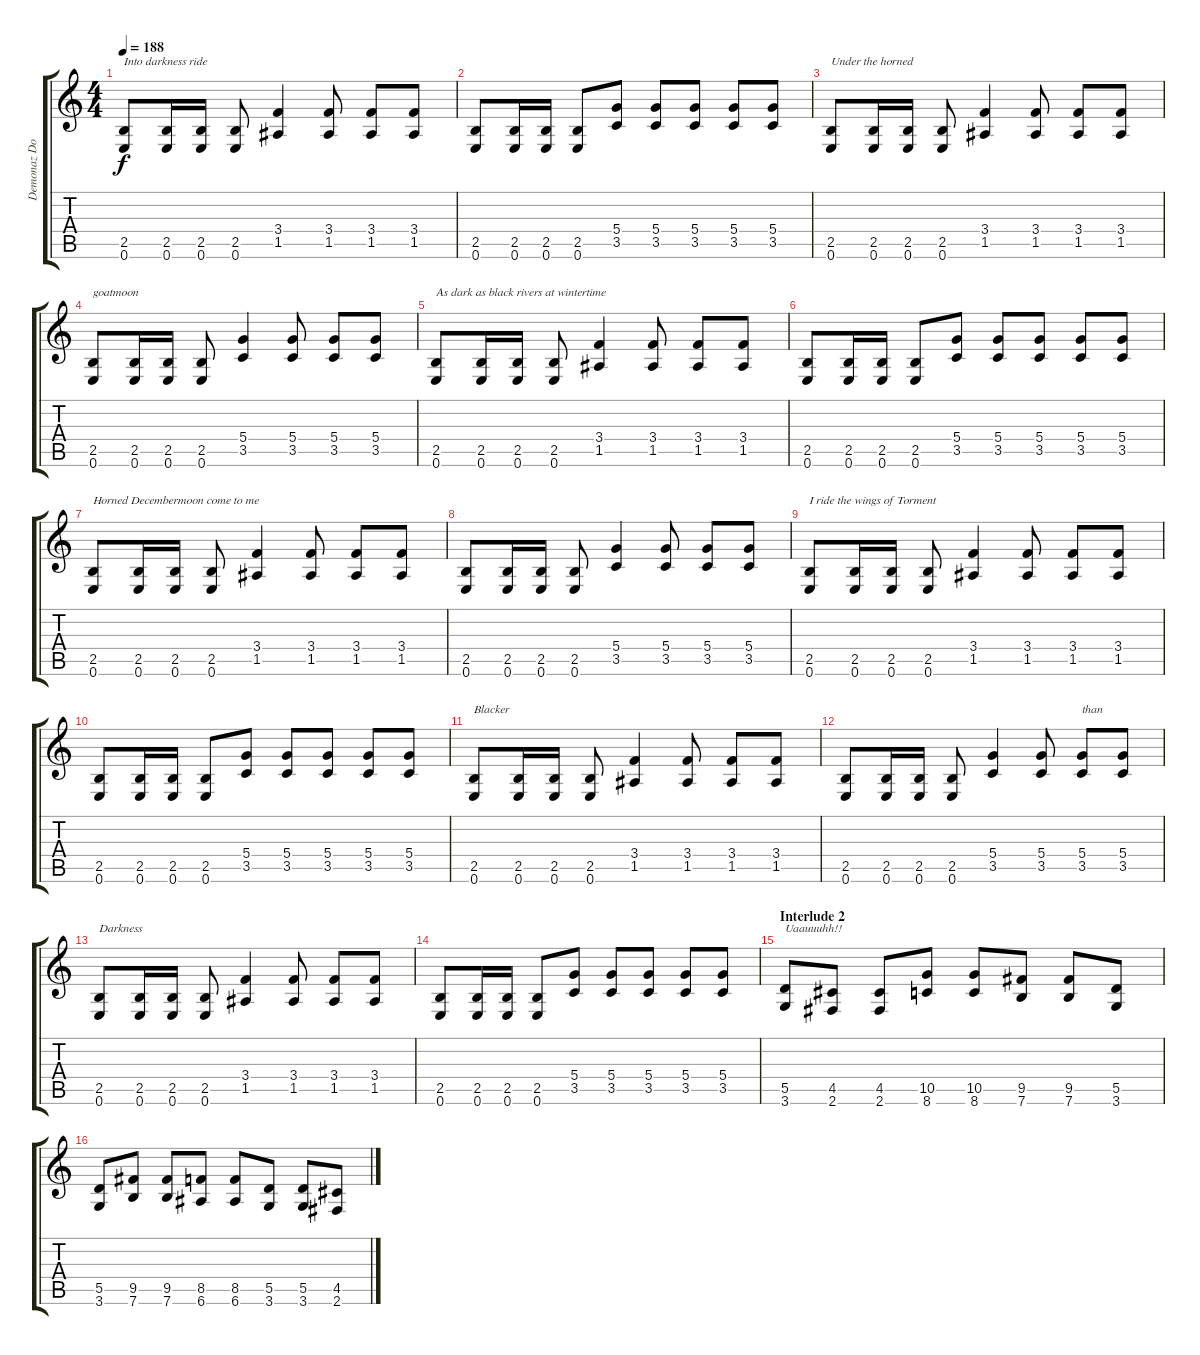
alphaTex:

\track ("Demonaz Doom Occulta" "Demonaz Do") {instrument distortionguitar}
\staff {score tabs}
\tuning (E4 B3 G3 D3 A2 E2) {hide}
\ts (4 4)
\tempo 188
\clef g2
\ks c
(2.5 0.6).8{txt "Into darkness ride" dy f} (2.5 0.6).16 (2.5 0.6).16 (2.5 0.6).8 (3.4 1.5).4 (3.4 1.5).8 (3.4 1.5).8 (3.4 1.5).8 |
(2.5 0.6).8 (2.5 0.6).16 (2.5 0.6).16 (2.5 0.6).8 (5.4 3.5).8 (5.4 3.5).8 (5.4 3.5).8 (5.4 3.5).8 (5.4 3.5).8 |
(2.5 0.6).8{txt "Under the horned "} (2.5 0.6).16 (2.5 0.6).16 (2.5 0.6).8 (3.4 1.5).4 (3.4 1.5).8 (3.4 1.5).8 (3.4 1.5).8 |
(2.5 0.6).8{txt "goatmoon"} (2.5 0.6).16 (2.5 0.6).16 (2.5 0.6).8 (5.4 3.5).4 (5.4 3.5).8 (5.4 3.5).8 (5.4 3.5).8 |
(2.5 0.6).8{txt "As dark as black rivers at wintertime"} (2.5 0.6).16 (2.5 0.6).16 (2.5 0.6).8 (3.4 1.5).4 (3.4 1.5).8 (3.4 1.5).8 (3.4 1.5).8 |
(2.5 0.6).8 (2.5 0.6).16 (2.5 0.6).16 (2.5 0.6).8 (5.4 3.5).8 (5.4 3.5).8 (5.4 3.5).8 (5.4 3.5).8 (5.4 3.5).8 |
(2.5 0.6).8{txt "Horned Decembermoon come to me"} (2.5 0.6).16 (2.5 0.6).16 (2.5 0.6).8 (3.4 1.5).4 (3.4 1.5).8 (3.4 1.5).8 (3.4 1.5).8 |
(2.5 0.6).8 (2.5 0.6).16 (2.5 0.6).16 (2.5 0.6).8 (5.4 3.5).4 (5.4 3.5).8 (5.4 3.5).8 (5.4 3.5).8 |
(2.5 0.6).8{txt "I ride the wings of Torment"} (2.5 0.6).16 (2.5 0.6).16 (2.5 0.6).8 (3.4 1.5).4 (3.4 1.5).8 (3.4 1.5).8 (3.4 1.5).8 |
(2.5 0.6).8 (2.5 0.6).16 (2.5 0.6).16 (2.5 0.6).8 (5.4 3.5).8 (5.4 3.5).8 (5.4 3.5).8 (5.4 3.5).8 (5.4 3.5).8 |
(2.5 0.6).8{txt "Blacker "} (2.5 0.6).16 (2.5 0.6).16 (2.5 0.6).8 (3.4 1.5).4 (3.4 1.5).8 (3.4 1.5).8 (3.4 1.5).8 |
(2.5 0.6).8 (2.5 0.6).16 (2.5 0.6).16 (2.5 0.6).8 (5.4 3.5).4 (5.4 3.5).8 (5.4 3.5).8{txt "than "} (5.4 3.5).8 |
(2.5 0.6).8{txt "Darkness"} (2.5 0.6).16 (2.5 0.6).16 (2.5 0.6).8 (3.4 1.5).4 (3.4 1.5).8 (3.4 1.5).8 (3.4 1.5).8 |
(2.5 0.6).8 (2.5 0.6).16 (2.5 0.6).16 (2.5 0.6).8 (5.4 3.5).8 (5.4 3.5).8 (5.4 3.5).8 (5.4 3.5).8 (5.4 3.5).8 |
\section ("" "Interlude 2")
(5.5 3.6).8{txt "Uaauuuhh!!"} (4.5 2.6).8 (4.5 2.6).8 (10.5 8.6).8 (10.5 8.6).8 (9.5 7.6).8 (9.5 7.6).8 (5.5 3.6).8 |
(5.5 3.6).8 (9.5 7.6).8 (9.5 7.6).8 (8.5 6.6).8 (8.5 6.6).8 (5.5 3.6).8 (5.5 3.6).8 (4.5 2.6).8
